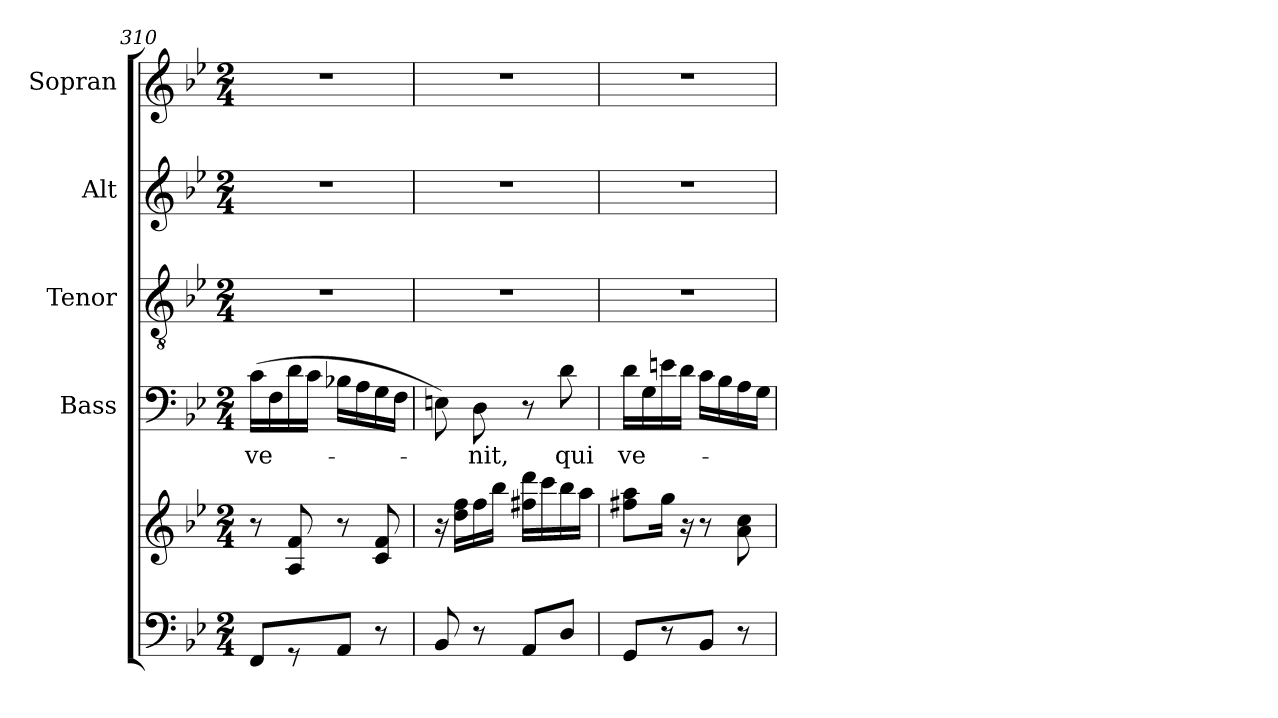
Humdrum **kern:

**kern	**kern	**kern	**text	**kern	**kern	**kern
*part5	*part5	*part4	*part4	*part3	*part2	*part1
*staff6	*staff5	*staff4	*staff4	*staff3	*staff2	*staff1
*	*	*I"Bass	*	*I"Tenor	*I"Alt	*I"Sopran
*	*	*I'B.	*	*I'T.	*I'A.	*I'S.
*clefF4	*clefG2	*clefF4	*	*clefGv2	*clefG2	*clefG2
*k[b-e-]	*k[b-e-]	*k[b-e-]	*	*k[b-e-]	*k[b-e-]	*k[b-e-]
*B-:	*B-:	*B-:	*	*B-:	*B-:	*B-:
*M2/4	*M2/4	*M2/4	*	*M2/4	*M2/4	*M2/4
=310	=310	=310	=310	=310	=310	=310
!	!	!	!LO:LY:b	!	!	!
8FF/L	8r	(>16c\LL	ve-	2r	2r	2r
.	.	16F\	.	.	.	.
8r	8A/ 8f/	16d\	.	.	.	.
.	.	16c\JJ	.	.	.	.
8AA/J	8r	16B-X\LL	.	.	.	.
.	.	16A\	.	.	.	.
8r	8c/ 8f/	16G\	.	.	.	.
.	.	16F\JJ	.	.	.	.
=311	=311	=311	=311	=311	=311	=311
8BB-/	16r	8En\)	.	2r	2r	2r
.	16dd\ 16ff\LL	.	.	.	.	.
!	!	!	!LO:LY:b	!	!	!
8r	16ff\	8D\	-nit,	.	.	.
.	16bb-\JJ	.	.	.	.	.
8AA/L	16ff#X\ 16ddd\LL	8r	.	.	.	.
.	16ccc\	.	.	.	.	.
!	!	!	!LO:LY:b	!	!	!
8D/J	16bb-\	8d\	qui	.	.	.
.	16aa\JJ	.	.	.	.	.
!!LO:LB:g=z
=312	=312	=312	=312	=312	=312	=312
!	!	!	!LO:LY:b	!	!	!
8GG/L	8ff#X\ 8aa\L	16d\LL	ve-	2r	2r	2r
.	.	16G\	.	.	.	.
8r	16gg\Jk	16en\	.	.	.	.
.	16r	16d\JJ	.	.	.	.
8BB-/J	8r	16c\LL	.	.	.	.
.	.	16B-\	.	.	.	.
8r	8a\ 8cc\	16A\	.	.	.	.
.	.	16G\JJ	.	.	.	.
=	=	=	=	=	=	=
*-	*-	*-	*-	*-	*-	*-
